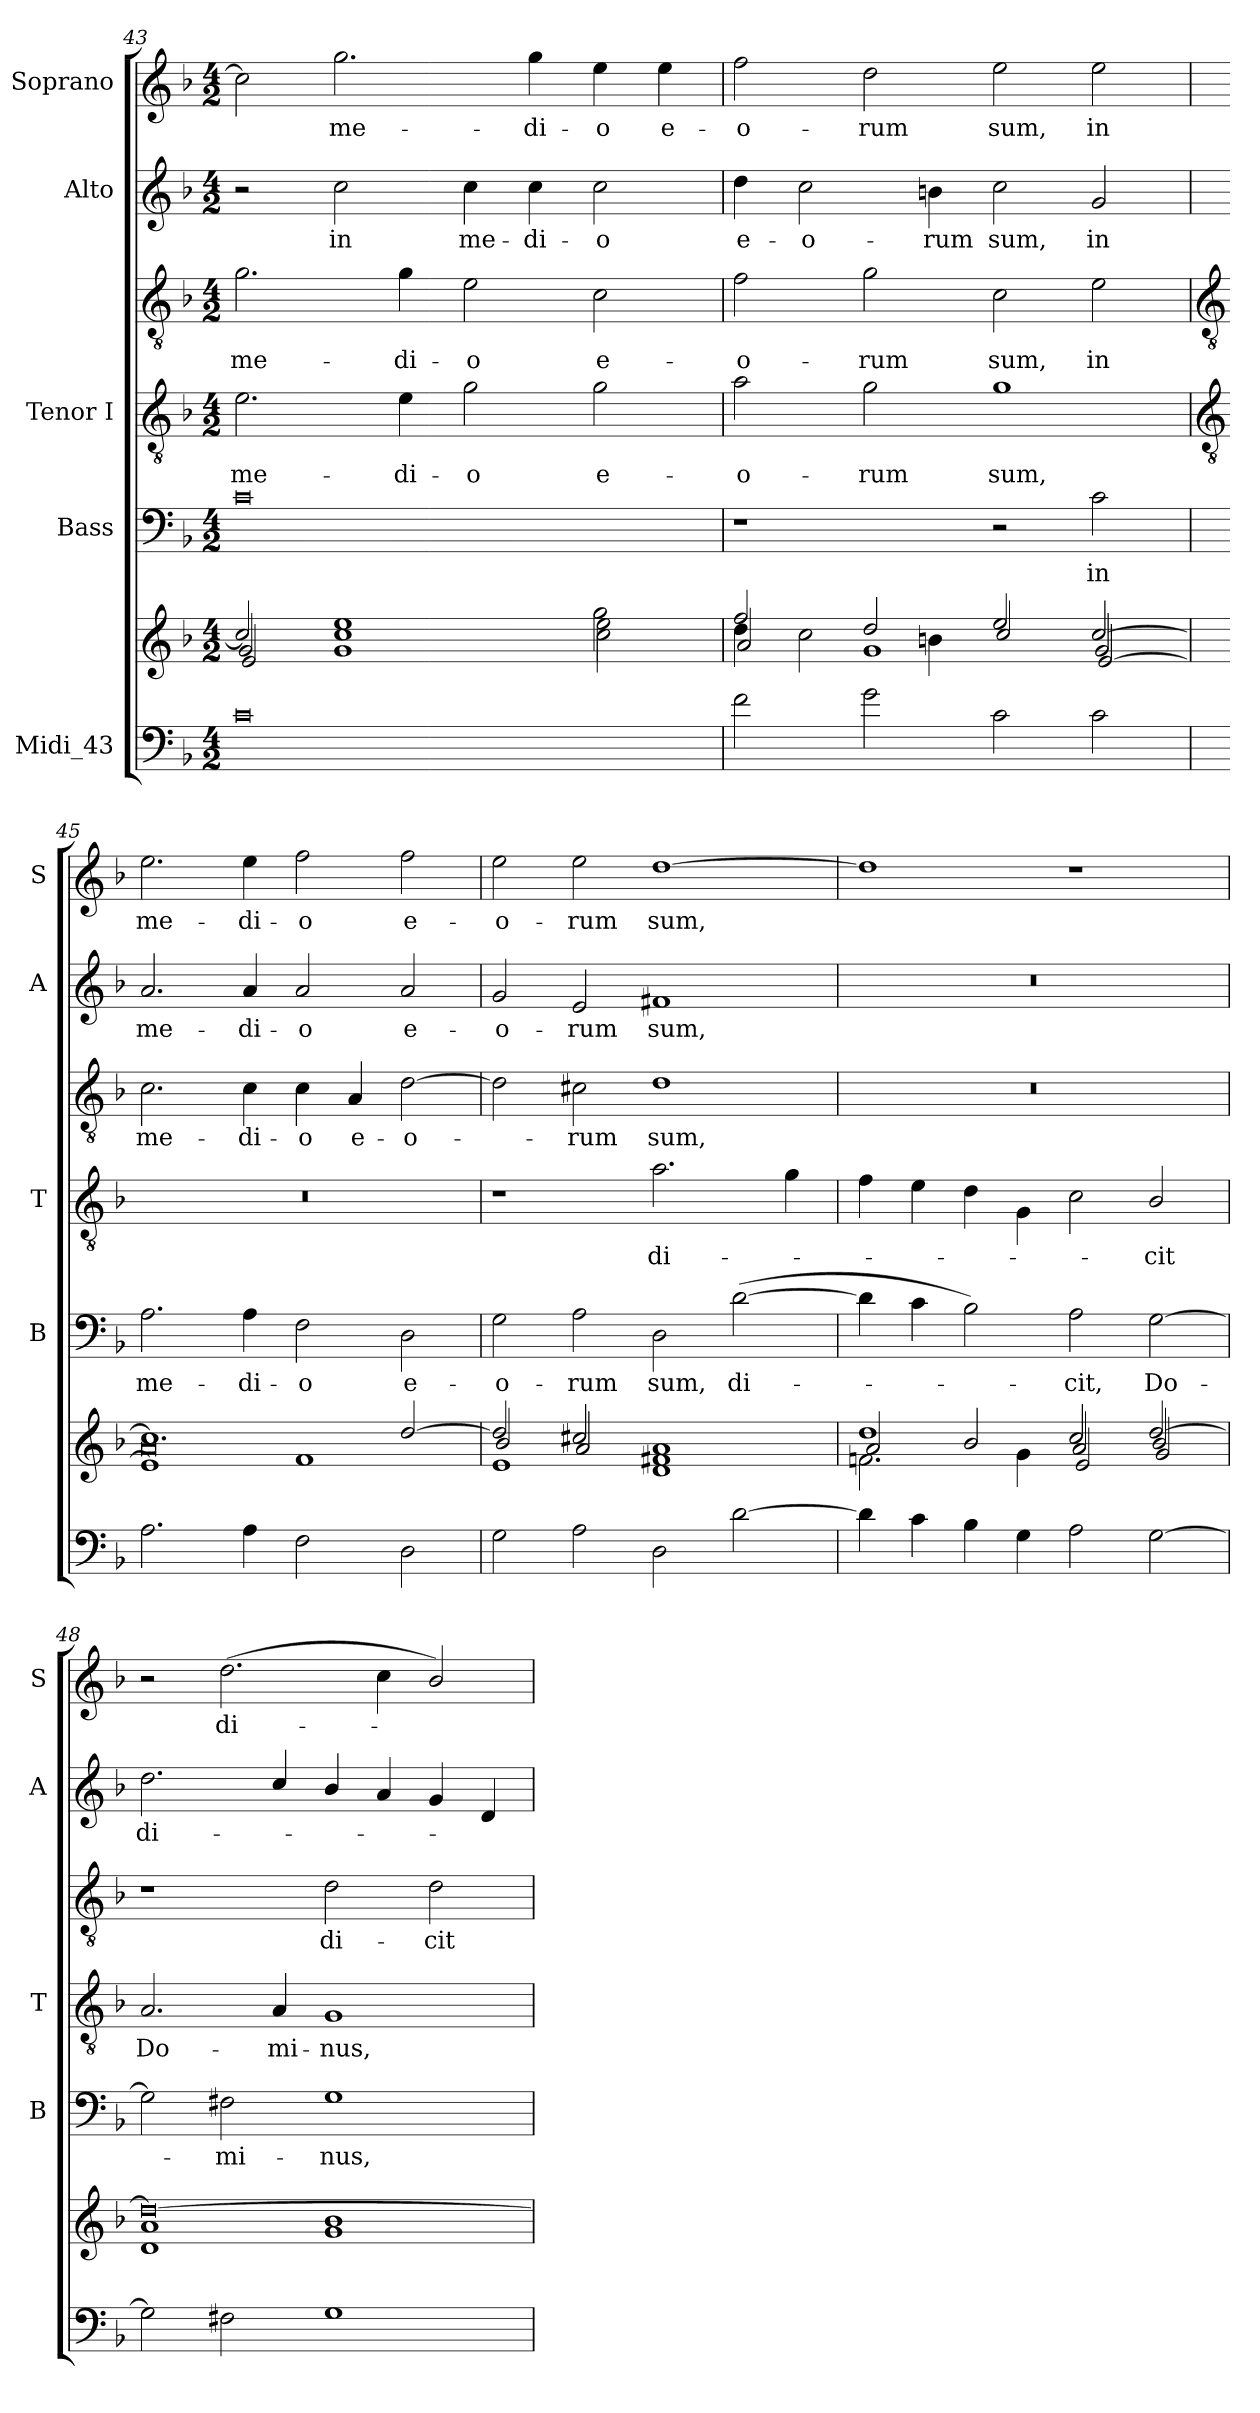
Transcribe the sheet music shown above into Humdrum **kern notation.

**kern	**kern	**kern	**text	**kern	**text	**kern	**text	**kern	**text	**kern	**text
*part5	*part5	*part4	*part4	*part3	*part3	*part3	*part3	*part2	*part2	*part1	*part1
*staff7	*staff6	*staff5	*staff5	*staff4	*staff4	*staff3	*staff3	*staff2	*staff2	*staff1	*staff1
*I"Midi_43	*	*I"Bass	*	*I"Tenor I	*	*	*	*I"Alto	*	*I"Soprano	*
*	*	*I'B	*	*I'T	*	*	*	*I'A	*	*I'S	*
*clefF4	*clefG2	*clefF4	*	*clefGv2	*	*clefGv2	*	*clefG2	*	*clefG2	*
*k[b-]	*k[b-]	*k[b-]	*	*k[b-]	*	*k[b-]	*	*k[b-]	*	*k[b-]	*
*F:	*F:	*F:	*	*F:	*	*F:	*	*F:	*	*F:	*
*M4/2	*M4/2	*M4/2	*	*M4/2	*	*M4/2	*	*M4/2	*	*M4/2	*
=43	=43	=43	=43	=43	=43	=43	=43	=43	=43	=43	=43
*	*^	*	*	*	*	*	*	*	*	*	*
*	*	*^	*	*	*	*	*	*	*	*	*	*
!	!	!	!	!	!	!	!LO:LY:b	!	!LO:LY:b	!	!	!	!
0c	2cc/]	2g/	2e/	0c	.	2.e	-me-	2.g	me-	2r	.	2cc]	.
!	!	!	!	!	!	!	!	!	!	!	!LO:LY:b	!	!LO:LY:b
.	1ee/	1cc\	1g\	.	.	.	.	.	.	2cc	in	2.gg	me-
!	!	!	!	!	!	!	!LO:LY:b	!	!LO:LY:b	!	!	!	!
.	.	.	.	.	.	4e	-di-	4g	-di-	.	.	.	.
!	!	!	!	!	!	!	!LO:LY:b	!	!LO:LY:b	!	!LO:LY:b	!	!
.	.	.	.	.	.	2g	-o	2e	-o	4cc	me-	.	.
!	!	!	!	!	!	!	!	!	!	!	!LO:LY:b	!	!LO:LY:b
.	.	.	.	.	.	.	.	.	.	4cc	-di-	4gg	-di-
!	!	!	!	!	!	!	!LO:LY:b	!	!LO:LY:b	!	!LO:LY:b	!	!LO:LY:b
.	2gg\	2ee\	2cc\	.	.	2g	e-	2c	e-	2cc	-o	4ee	-o
!	!	!	!	!	!	!	!	!	!	!	!	!	!LO:LY:b
.	.	.	.	.	.	.	.	.	.	.	.	4ee	e-
=44	=44	=44	=44	=44	=44	=44	=44	=44	=44	=44	=44	=44	=44
!	!	!	!	!	!	!	!LO:LY:b	!	!LO:LY:b	!	!LO:LY:b	!	!LO:LY:b
2f	2ff/	4dd\	2a/	1r	.	2a	o-	2f	-o-	4dd	e-	2ff	-o-
!	!	!	!	!	!	!	!	!	!	!	!LO:LY:b	!	!
.	.	2cc\	.	.	.	.	.	.	.	2cc	-o-	.	.
!	!	!	!	!	!	!	!LO:LY:b	!	!LO:LY:b	!	!	!	!LO:LY:b
2g	2dd/	.	1g\	.	.	2g	-rum	2g	-rum	.	.	2dd	-rum
!	!	!	!	!	!	!	!	!	!	!	!LO:LY:b	!	!
.	.	4bn\	.	.	.	.	.	.	.	4bn	-rum	.	.
!	!	!	!	!	!	!	!LO:LY:b	!	!LO:LY:b	!	!LO:LY:b	!	!LO:LY:b
2c	2ee/	2cc/	.	2r	.	1g	sum,	2c	sum,	2cc	sum,	2ee	sum,
!	!	!	!	!	!LO:LY:b	!	!	!	!LO:LY:b	!	!LO:LY:b	!	!LO:LY:b
2c	[2cc/	2g/	[2e/	2c	in	.	.	2e	in	2g	in	2ee	in
!!LO:LB:g=z
=45	=45	=45	=45	=45	=45	=45	=45	=45	=45	=45	=45	=45	=45
*	*	*	*	*	*	*clefGv2	*	*clefGv2	*	*	*	*	*
!	!	!	!	!	!LO:LY:b	!	!	!	!LO:LY:b	!	!LO:LY:b	!	!LO:LY:b
2.A	1.cc/]	0a\	1e\]	2.A	me-	0r	.	2.c	me-	2.a	me-	2.ee	me-
!	!	!	!	!	!LO:LY:b	!	!	!	!LO:LY:b	!	!LO:LY:b	!	!LO:LY:b
4A	.	.	.	4A	-di-	.	.	4c	-di-	4a	-di-	4ee	-di-
!	!	!	!	!	!LO:LY:b	!	!	!	!LO:LY:b	!	!LO:LY:b	!	!LO:LY:b
2F	.	.	1f\	2F	-o	.	.	4c	-o	2a	-o	2ff	-o
!	!	!	!	!	!	!	!	!	!LO:LY:b	!	!	!	!
.	.	.	.	.	.	.	.	4A	e-	.	.	.	.
!	!	!	!	!	!LO:LY:b	!	!	!	!LO:LY:b	!	!LO:LY:b	!	!LO:LY:b
2D	[2dd/	.	.	2D	e-	.	.	[2d	-o-	2a	e-	2ff	e-
=46	=46	=46	=46	=46	=46	=46	=46	=46	=46	=46	=46	=46	=46
!	!	!	!	!	!LO:LY:b	!	!	!	!	!	!LO:LY:b	!	!LO:LY:b
2G	2dd/]	2b-/	1e\	2G	-o-	1r	.	2d]	.	2g	-o-	2ee	-o-
!	!	!	!	!	!LO:LY:b	!	!	!	!LO:LY:b	!	!LO:LY:b	!	!LO:LY:b
2A	2cc#X/	2a/	.	2A	-rum	.	.	2c#X	rum	2e	-rum	2ee	-rum
!	!	!	!	!	!LO:LY:b	!	!LO:LY:b	!	!LO:LY:b	!	!LO:LY:b	!	!LO:LY:b
2D	1a/	1f#X\	1d\	2D	sum,	2.a	di-	1d	sum,	1f#X	sum,	[1dd	sum,
!	!	!	!	!	!LO:LY:b	!	!	!	!	!	!	!	!
[2d	.	.	.	(>[2d	di-	.	.	.	.	.	.	.	.
.	.	.	.	.	.	4g	.	.	.	.	.	.	.
=47	=47	=47	=47	=47	=47	=47	=47	=47	=47	=47	=47	=47	=47
4d]	1dd/	2a/	2.fn\	4d]	.	4f	.	0r	.	0r	.	1dd]	.
4c	.	.	.	4c	.	4e	.	.	.	.	.	.	.
4B-	.	2b-/	.	2B-)	.	4d	.	.	.	.	.	.	.
4G	.	.	4g\	.	.	4G\	.	.	.	.	.	.	.
!	!	!	!	!	!LO:LY:b	!	!	!	!	!	!	!	!
2A	2cc/	2a/	2e/	2A	cit,	2c	.	.	.	.	.	1r	.
!	!	!	!	!	!LO:LY:b	!	!LO:LY:b	!	!	!	!	!	!
[2G	[2dd/	2b-/	2g/	[2G	Do-	2B-/	cit	.	.	.	.	.	.
=48	=48	=48	=48	=48	=48	=48	=48	=48	=48	=48	=48	=48	=48
!	!	!	!	!	!	!	!LO:LY:b	!	!	!	!LO:LY:b	!	!
2G]	0dd/_	1a\	1d\	2G]	.	2.A	Do-	1r	.	2.dd	di-	2r	.
!	!	!	!	!	!LO:LY:b	!	!	!	!	!	!	!	!LO:LY:b
2F#X	.	.	.	2F#X	mi-	.	.	.	.	.	.	(>2.dd	di-
!	!	!	!	!	!	!	!LO:LY:b	!	!	!	!	!	!
.	.	.	.	.	.	4A	-mi-	.	.	4cc/	.	.	.
!	!	!	!	!	!LO:LY:b	!	!LO:LY:b	!	!LO:LY:b	!	!	!	!
1G	.	1b-\	1g\	1G	-nus,	1G	-nus,	2d	di-	4b-/	.	.	.
.	.	.	.	.	.	.	.	.	.	4a	.	4cc	.
!	!	!	!	!	!	!	!	!	!LO:LY:b	!	!	!	!
.	.	.	.	.	.	.	.	2d	-cit	4g	.	2b-/)	.
.	.	.	.	.	.	.	.	.	.	4d	.	.	.
*	*v	*v	*v	*	*	*	*	*	*	*	*	*	*
=	=	=	=	=	=	=	=	=	=	=	=
*-	*-	*-	*-	*-	*-	*-	*-	*-	*-	*-	*-
